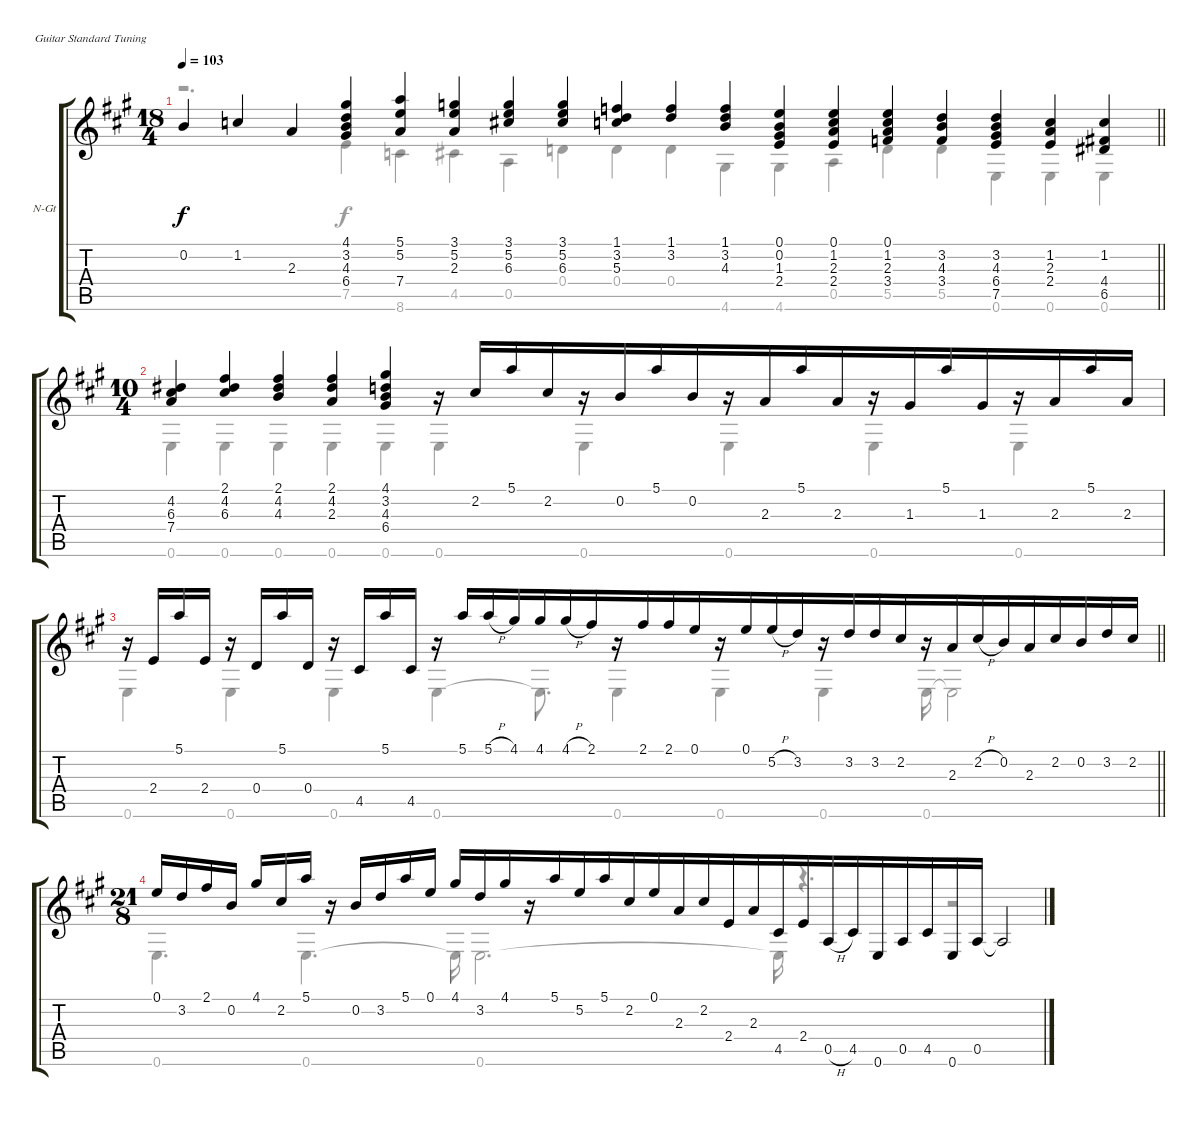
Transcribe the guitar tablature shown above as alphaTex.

\bracketExtendMode groupsimilarinstruments
\firstSystemTrackNameOrientation horizontal
\otherSystemsTrackNameOrientation horizontal
\track ("Fantasia" "N-Gt") {instrument acousticguitarnylon}
\staff {score tabs}
\tuning (E4 B3 G3 D3 A2 E2)
\voice
\ts (18 4)
\beaming (8 2 2 2 30)
\tempo 103
\clef g2
\barLineRight lightlight
\ks a
0.2.4{dy f} 1.2.4 2.3.4 (4.1 3.2 4.3 6.4).4 (5.1 5.2 7.4).4 (3.1 5.2 2.3).4 (3.1 5.2 6.3).4 (3.1 5.2 6.3).4 (1.1 3.2 5.3).4 (1.1 3.2).4 (1.1 3.2 4.3).4 (0.1 0.2 1.3 2.4).4 (0.1 1.2 2.3 2.4).4 (0.1 1.2 2.3 3.4).4 (3.2 4.3 3.4).4 (3.2 4.3 6.4 7.5).4 (1.2 2.3 2.4).4 (1.2 4.4 6.5).4 |
\ts (10 4)
\beaming (8 2 2 2 14)
(4.2 6.3 7.4).4 (2.1 4.2 6.3).4 (2.1 4.2 4.3).4 (2.1 4.2 2.3).4 (4.1 3.2 4.3 6.4).4 r.16 2.2.16 5.1.16 2.2.16 r.16 0.2.16 5.1.16 0.2.16 r.16 2.3.16 5.1.16 2.3.16 r.16 1.3.16 5.1.16 1.3.16 r.16 2.3.16 5.1.16 2.3.16 |
\barLineRight lightlight
r.16 2.4.16 5.1.16 2.4.16 r.16 0.4.16 5.1.16 0.4.16 r.16 4.5.16 5.1.16 4.5.16 r.16 5.1.16 5.1{h}.16 4.1.16 4.1.16 4.1{h}.16 2.1.16 r.16 2.1.16 2.1.16 0.1.16 r.16 0.1.16 5.2{h}.16 3.2.16 r.16 3.2.16 3.2.16 2.2.16 r.16 2.3.16 2.2{h}.16 0.2.16 2.3.16 2.2.16 0.2.16 3.2.16 2.2.16 |
\ts (21 8)
\beaming (8 2 2 2 15)
0.1.16 3.2.16 2.1.16 0.2.16 4.1.16 2.2.16 5.1.16 r.16 0.2.16 3.2.16 5.1.16 0.1.16 4.1.16 3.2.16 4.1.16 r.16 5.1.16 5.2.16 5.1.16 2.2.16 0.1.16 2.3.16 2.2.16 2.4.16 2.3.16 4.5.16 2.4.16 0.5{h}.16 4.5.16 0.6.16 0.5.16 4.5.16 0.6.16 0.5.16 0.5{t}.2
\voice
\clef g2
\ottava regular
\simile none
\barLineRight lightlight
\ks a
r.2{d dy f} 7.5.4 8.6.4 4.5.4 0.5.4 0.4.4 0.4.4 0.4.4 4.6.4 4.6.4 0.5.4 5.5.4 5.5.4 0.6.4 0.6.4 0.6.4 |
0.6.4 0.6.4 0.6.4 0.6.4 0.6.4 0.6.4 0.6.4 0.6.4 0.6.4 0.6.4 |
\barLineRight lightlight
0.6.4 0.6.4 0.6.4 0.6.4 0.6{t}.8{d} 0.6.4 0.6.4 0.6.4 0.6.16 0.6{t}.2 |
0.6.4{d} 0.6.4{d} 0.6{t}.16 0.6.2{d} 0.6{t}.16 r.4{d} r.2
